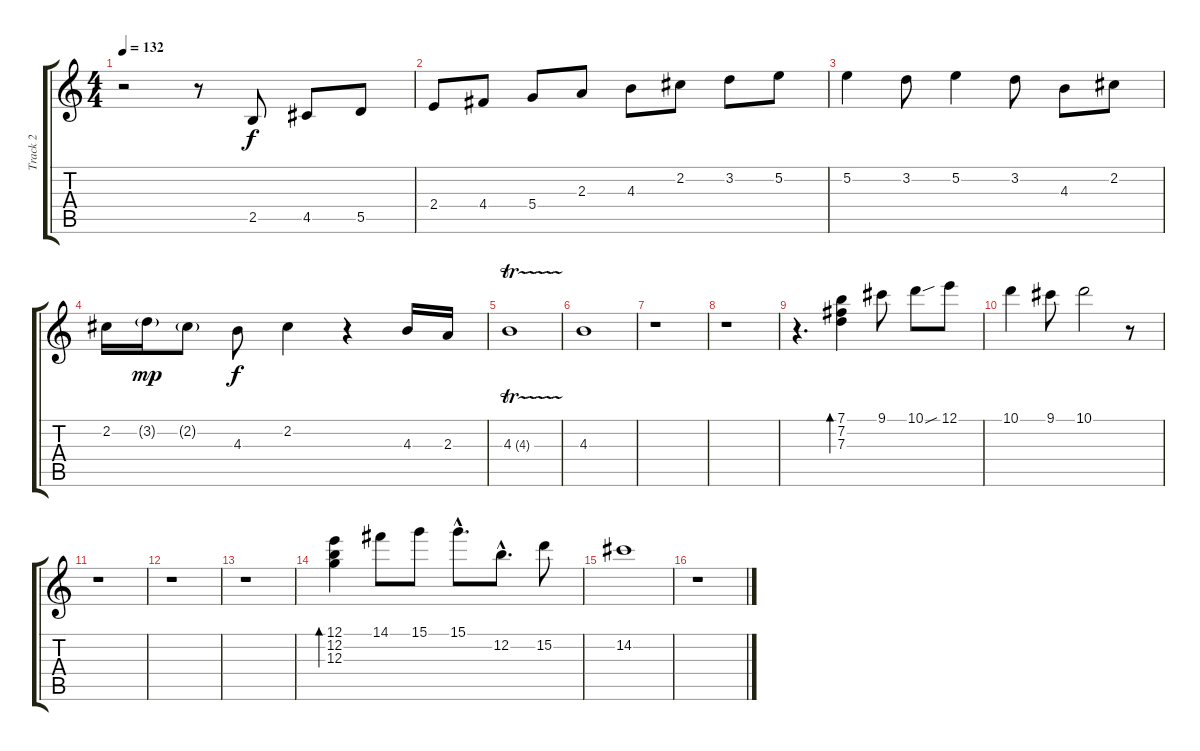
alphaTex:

\track ("Track 2" "Track 2") {instrument acousticguitarsteel}
\staff {score tabs}
\tuning (E4 B3 G3 D3 A2 E2) {hide}
\ts (4 4)
\tempo 132
\clef g2
\ks c
r.2{dy f} r.8 2.5.8 4.5.8 5.5.8 |
2.4.8 4.4.8 5.4.8 2.3.8 4.3.8 2.2.8 3.2.8 5.2.8 |
5.2.4 3.2.8 5.2.4 3.2.8 4.3.8 2.2.8 |
2.2.16 3.2{g}.16{dy mp} 2.2{g}.8 4.3.8{dy f} 2.2.4 r.4 4.3.16 2.3.16 |
4.3{tr (4 16)}.1 |
4.3.1 |
r.1 |
r.1 |
r.4{d} (7.1 7.2 7.3).4{bd 480} 9.1.8 10.1{sou}.8 12.1.8 |
10.1.4 9.1.8 10.1.2 r.8 |
r.1 |
r.1 |
r.1 |
(12.1 12.2 12.3).4{bd 480} 14.1.8 15.1.8 15.1{hac}.8{d} 12.2{hac}.8{d} 15.2.8 |
14.2.1 |
r.1
